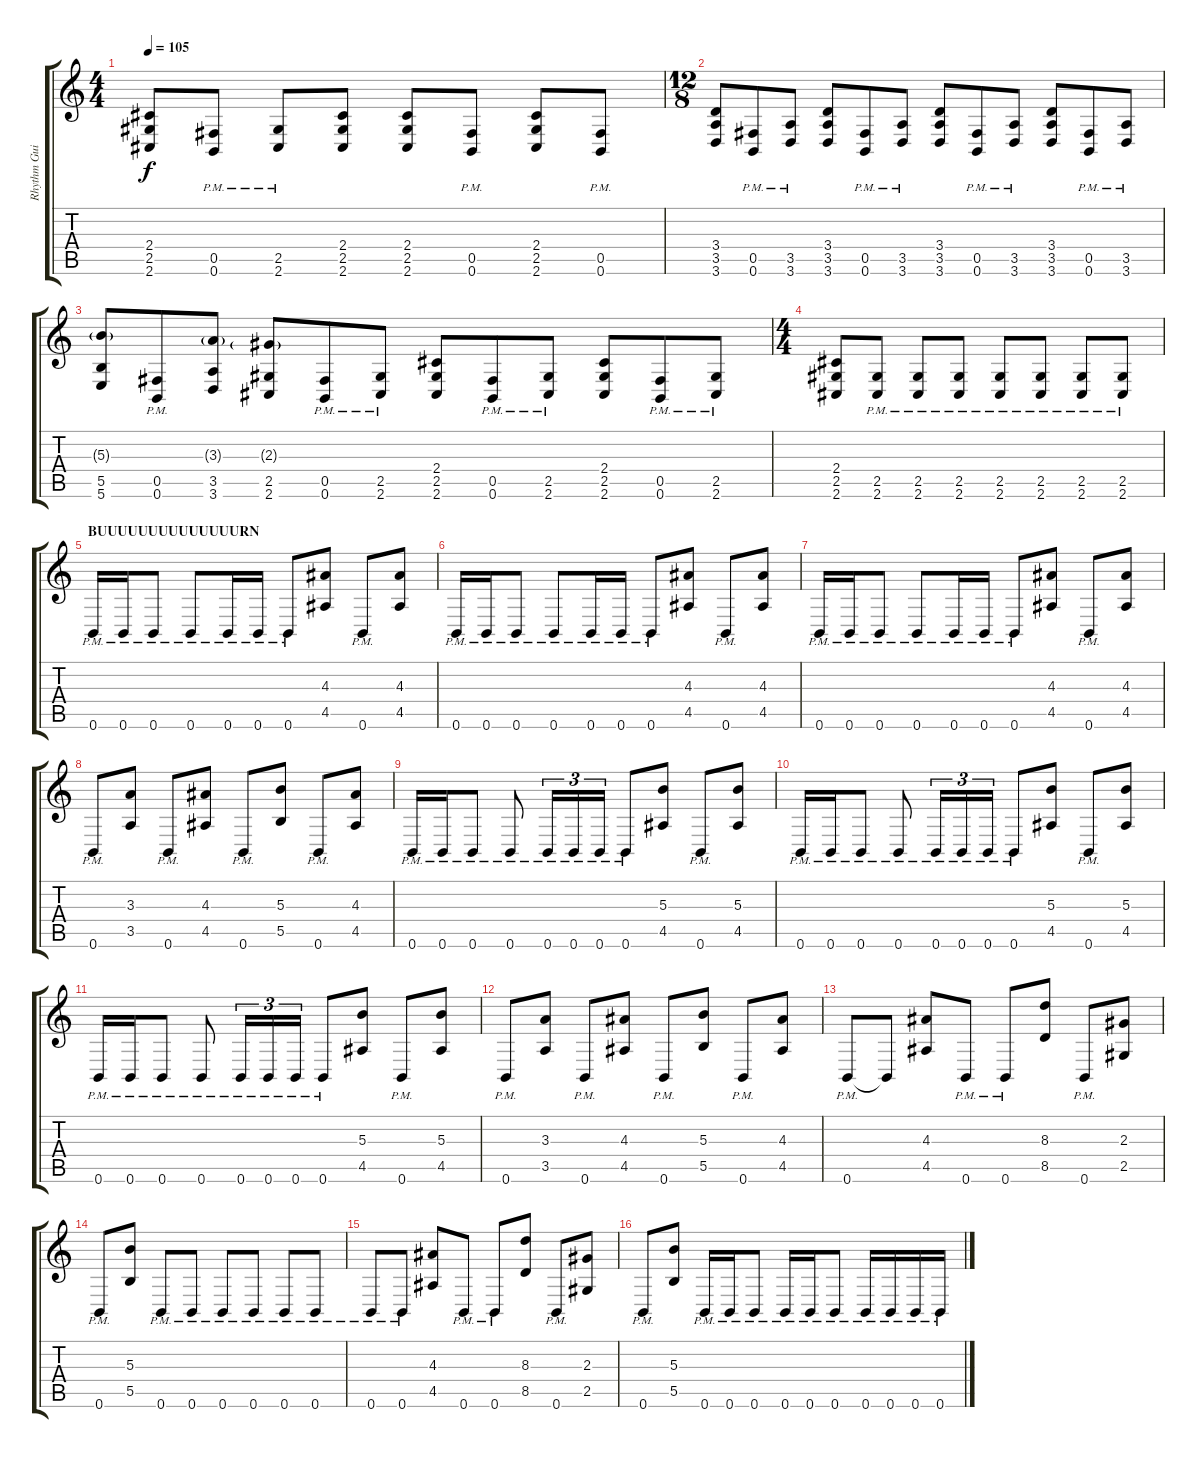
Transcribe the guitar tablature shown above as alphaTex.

\track ("Rhythm Guitar 1" "Rhythm Gui") {instrument distortionguitar}
\staff {score tabs}
\tuning (Eb4 B3 Gb3 B2 Gb2 B1) {hide}
\ts (4 4)
\tempo 105
\clef g2
\ks c
(2.4 2.5 2.6).8{dy f} (0.5{pm} 0.6{pm}).8 (2.5{pm} 2.6{pm}).8 (2.4 2.5 2.6).8 (2.4 2.5 2.6).8 (0.5{pm} 0.6{pm}).8 (2.4 2.5 2.6).8 (0.5{pm} 0.6{pm}).8 |
\ts (12 8)
(3.4 3.5 3.6).8 (0.5{pm} 0.6{pm}).8 (3.5{pm} 3.6{pm}).8 (3.4 3.5 3.6).8 (0.5{pm} 0.6{pm}).8 (3.5{pm} 3.6{pm}).8 (3.4 3.5 3.6).8 (0.5{pm} 0.6{pm}).8 (3.5{pm} 3.6{pm}).8 (3.4 3.5 3.6).8 (0.5{pm} 0.6{pm}).8 (3.5{pm} 3.6{pm}).8 |
(5.3{g} 5.5 5.6).8 (0.5{pm} 0.6{pm}).8 (3.3{g} 3.5 3.6).8 (2.3{g} 2.5 2.6).8 (0.5{pm} 0.6{pm}).8 (2.5{pm} 2.6{pm}).8 (2.4 2.5 2.6).8 (0.5{pm} 0.6{pm}).8 (2.5{pm} 2.6{pm}).8 (2.4 2.5 2.6).8 (0.5{pm} 0.6{pm}).8 (2.5{pm} 2.6{pm}).8 |
\ts (4 4)
(2.4 2.5 2.6).8 (2.5{pm} 2.6{pm}).8 (2.5{pm} 2.6{pm}).8 (2.5{pm} 2.6{pm}).8 (2.5{pm} 2.6{pm}).8 (2.5{pm} 2.6{pm}).8 (2.5{pm} 2.6{pm}).8 (2.5{pm} 2.6{pm}).8 |
\section ("" "BUUUUUUUUUUUUUURN")
0.6{pm}.16 0.6{pm}.16 0.6{pm}.8 0.6{pm}.8 0.6{pm}.16 0.6{pm}.16 0.6{pm}.8 (4.3 4.5).8 0.6{pm}.8 (4.3 4.5).8 |
0.6{pm}.16 0.6{pm}.16 0.6{pm}.8 0.6{pm}.8 0.6{pm}.16 0.6{pm}.16 0.6{pm}.8 (4.3 4.5).8 0.6{pm}.8 (4.3 4.5).8 |
0.6{pm}.16 0.6{pm}.16 0.6{pm}.8 0.6{pm}.8 0.6{pm}.16 0.6{pm}.16 0.6{pm}.8 (4.3 4.5).8 0.6{pm}.8 (4.3 4.5).8 |
0.6{pm}.8 (3.3 3.5).8 0.6{pm}.8 (4.3 4.5).8 0.6{pm}.8 (5.3 5.5).8 0.6{pm}.8 (4.3 4.5).8 |
0.6{pm}.16 0.6{pm}.16 0.6{pm}.8 0.6{pm}.8 0.6{pm}.16{tu (3 2)} 0.6{pm}.16{tu (3 2)} 0.6{pm}.16{tu (3 2)} 0.6{pm}.8 (5.3 4.5).8 0.6{pm}.8 (5.3 4.5).8 |
0.6{pm}.16 0.6{pm}.16 0.6{pm}.8 0.6{pm}.8 0.6{pm}.16{tu (3 2)} 0.6{pm}.16{tu (3 2)} 0.6{pm}.16{tu (3 2)} 0.6{pm}.8 (5.3 4.5).8 0.6{pm}.8 (5.3 4.5).8 |
0.6{pm}.16 0.6{pm}.16 0.6{pm}.8 0.6{pm}.8 0.6{pm}.16{tu (3 2)} 0.6{pm}.16{tu (3 2)} 0.6{pm}.16{tu (3 2)} 0.6{pm}.8 (5.3 4.5).8 0.6{pm}.8 (5.3 4.5).8 |
0.6{pm}.8 (3.3 3.5).8 0.6{pm}.8 (4.3 4.5).8 0.6{pm}.8 (5.3 5.5).8 0.6{pm}.8 (4.3 4.5).8 |
0.6{pm}.8 0.6{t}.8 (4.3 4.5).8 0.6{pm}.8 0.6{pm}.8 (8.3 8.5).8 0.6{pm}.8 (2.3 2.5).8 |
0.6{pm}.8 (5.3 5.5).8 0.6{pm}.8 0.6{pm}.8 0.6{pm}.8 0.6{pm}.8 0.6{pm}.8 0.6{pm}.8 |
0.6{pm}.8 0.6{pm}.8 (4.3 4.5).8 0.6{pm}.8 0.6{pm}.8 (8.3 8.5).8 0.6{pm}.8 (2.3 2.5).8 |
0.6{pm}.8 (5.3 5.5).8 0.6{pm}.16 0.6{pm}.16 0.6{pm}.8 0.6{pm}.16 0.6{pm}.16 0.6{pm}.8 0.6{pm}.16 0.6{pm}.16 0.6{pm}.16 0.6{pm}.16
